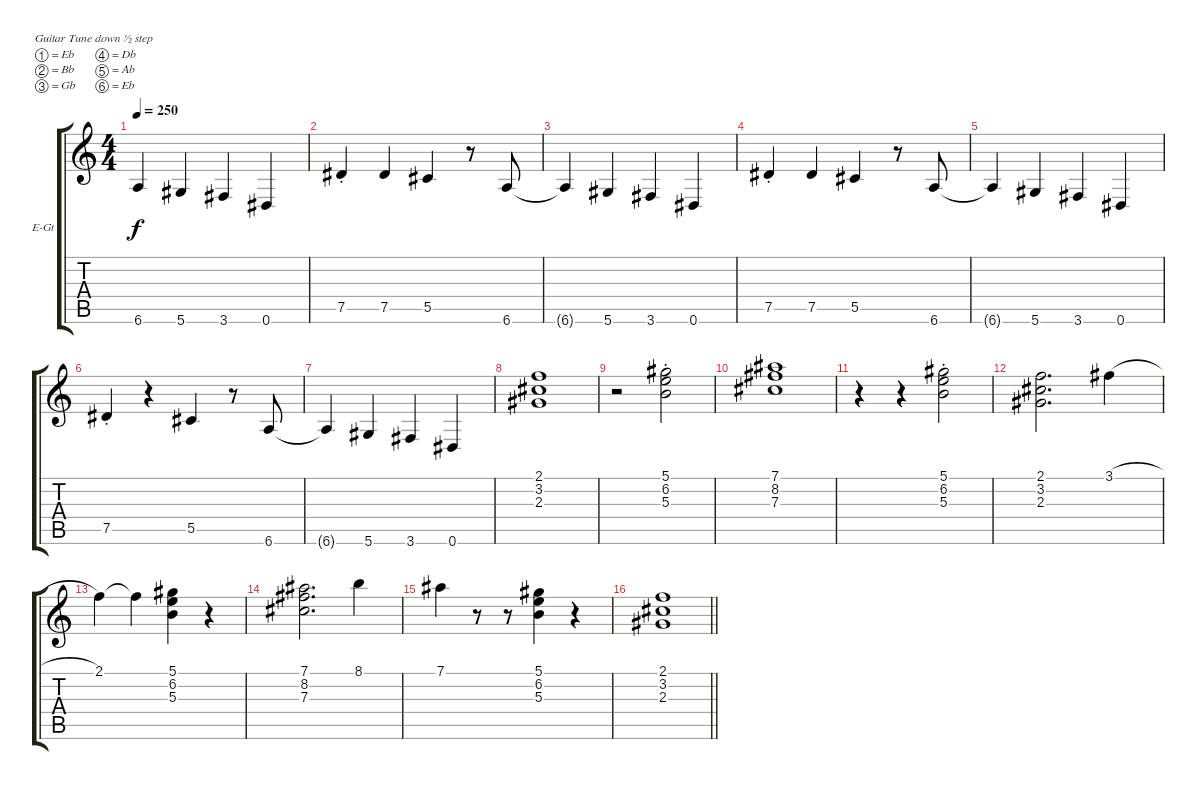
\bracketExtendMode groupsimilarinstruments
\firstSystemTrackNameOrientation horizontal
\otherSystemsTrackNameOrientation horizontal
\track ("DJ Ashba" "E-Gt") {instrument distortionguitar}
\staff {score tabs}
\tuning (Eb4 Bb3 Gb3 Db3 Ab2 Eb2)
\ts (4 4)
\tempo 250
\clef g2
\ks c
6.6{t}.4{dy f} 5.6.4 3.6.4 0.6.4 |
7.5{st}.4 7.5.4 5.5.4 r.8 6.6.8 |
6.6{t}.4 5.6.4 3.6.4 0.6.4 |
7.5{st}.4 7.5.4 5.5.4 r.8 6.6.8 |
6.6{t}.4 5.6.4 3.6.4 0.6.4 |
7.5{st}.4 r.4 5.5.4 r.8 6.6.8 |
6.6{t}.4 5.6.4 3.6.4 0.6.4 |
(2.1 3.2 2.3).1 |
r.2 (6.2{st} 5.1 5.3).2 |
(7.1 8.2 7.3).1 |
r.4 r.4 (5.1{st} 6.2{st} 5.3).2 |
(2.1 3.2 2.3).2{d} 3.1{h}.4 |
2.1.4 2.1{t}.4 (5.1 6.2 5.3).4 r.4 |
(7.1 8.2 7.3).2{d} 8.1.4 |
7.1.4 r.8 r.8 (6.2 5.3 5.1).4 r.4 |
\barLineRight lightlight
(2.1 3.2 2.3).1
